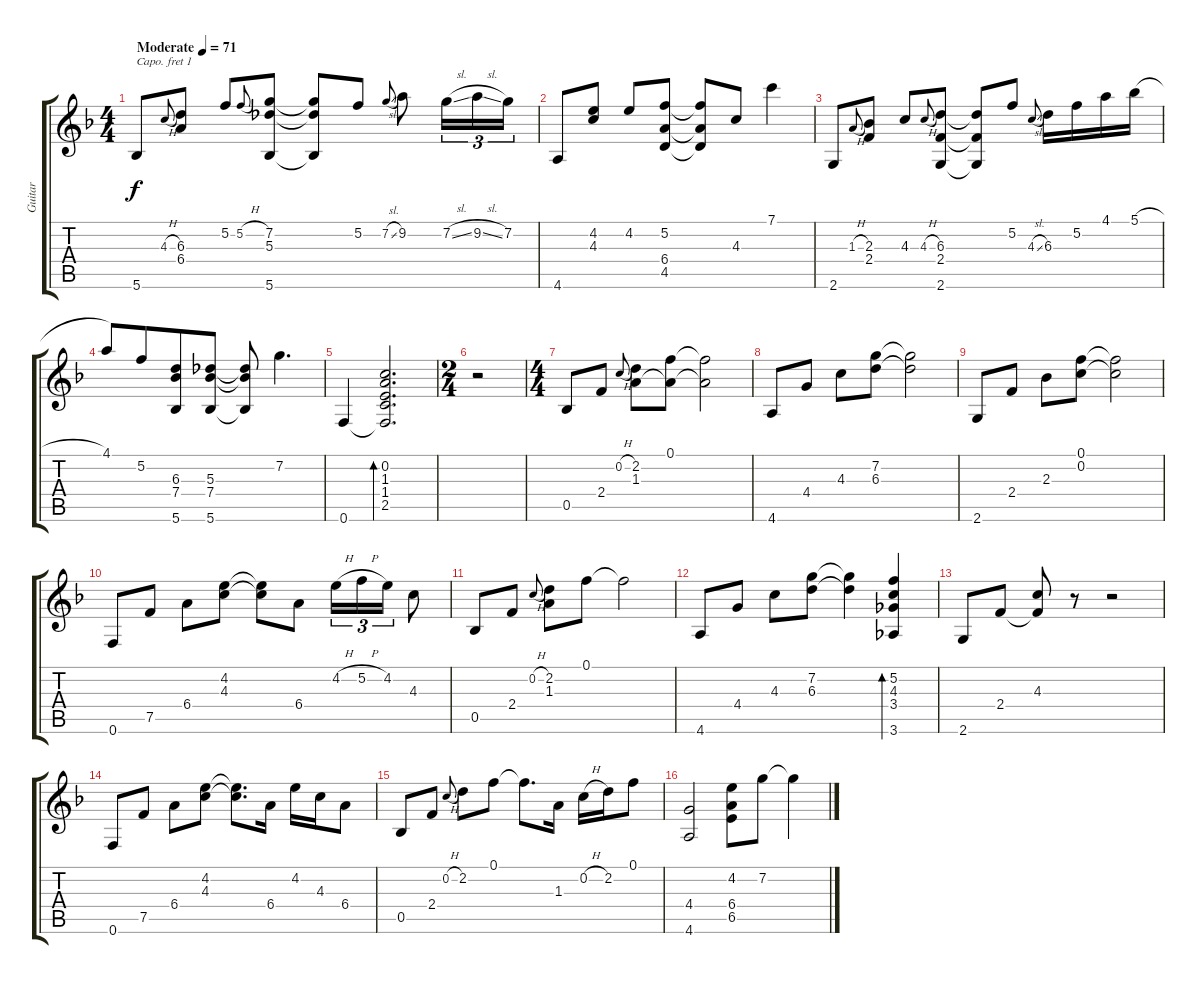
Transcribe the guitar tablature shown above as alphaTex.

\track ("Guitar" "Guitar") {instrument acousticguitarsteel}
\staff {score tabs}
\capo 1
\tuning (E4 B3 G3 D3 A2 E2) {hide}
\ts (4 4)
\tempo (71 "Moderate")
\clef g2
\ks f
5.6.8{dy f instrument acousticguitarsteel} 4.3{h}.8{gr onbeat beam split} (6.3 6.4).8 5.2.8 5.2{h}.8{gr onbeat} (7.2 5.3 5.6).8 (7.2{t} 5.3{t} 5.6{t}).8 5.2.8 7.2{sl}.8{gr onbeat} 9.2.8 7.2{sl}.16{tu (3 2)} 9.2{sl}.16{tu (3 2) beam merge} 7.2.16{tu (3 2)} |
4.6.8 (4.2 4.3).8 4.2.8 (5.2 6.4 4.5).8 (5.2{t} 6.4{t} 4.5{t}).8 4.3.8 7.1.4 |
2.6.8 1.3{h}.8{gr onbeat} (2.3 2.4).8 4.3.8 4.3{h}.8{gr onbeat} (6.3 2.4 2.6).8 (6.3{t} 2.4{t} 2.6{t}).8 5.2.8 4.3{sl}.8{gr onbeat} 6.3.16 5.2.16 4.1.16 5.1{h}.16 |
4.1.8 5.2.8{beam merge} (6.3 7.4 5.6).8 (5.3 7.4 5.6).8 (5.3{t} 7.4{t} 5.6{t}).8 7.2.4{d} |
0.6.4 (0.2 1.3 1.4 2.5 0.6{t}).2{d bd 60} |
\ts (2 4)
r.2 |
\ts (4 4)
0.5.8 2.4.8 0.2{h}.8{gr onbeat} (2.2 1.3).8 (0.1 1.3{t}).8 (0.1{t} 1.3{t}).2 |
4.6.8 4.4.8 4.3.8 (7.2 6.3).8 (7.2{t} 6.3{t}).2 |
2.6.8 2.4.8 2.3.8 (0.1 0.2).8 (0.1{t} 0.2{t}).2 |
0.6.8 7.5.8 6.4.8 (4.2 4.3).8 (4.2{t} 4.3{t}).8 6.4.8 4.2{h}.16{tu (3 2)} 5.2{h}.16{tu (3 2)} 4.2.16{tu (3 2)} 4.3.8 |
0.5.8 2.4.8 0.2{h}.8{gr onbeat} (2.2 1.3).8 0.1.8 0.1{t}.2 |
4.6.8 4.4.8 4.3.8 (7.2 6.3).8 (7.2{t} 6.3{t}).4 (5.2 4.3 3.4 3.6).4{bd 120} |
2.6.8 2.4.8 (4.3 2.4{t}).8 r.8 r.2 |
0.6.8 7.5.8 6.4.8 (4.2 4.3).8 (4.2{t} 4.3{t}).8{d} 6.4.16 4.2.16 4.3.16 6.4.8 |
0.5.8 2.4.8 0.2{h}.8{gr onbeat} 2.2.8 0.1.8 0.1{t}.8{d} 1.3.16 0.2{h}.16 2.2.16 0.1.8 |
(4.4 4.6).2 (4.2 6.4 6.5).8 7.2.8{beam merge} 7.2{t}.4
